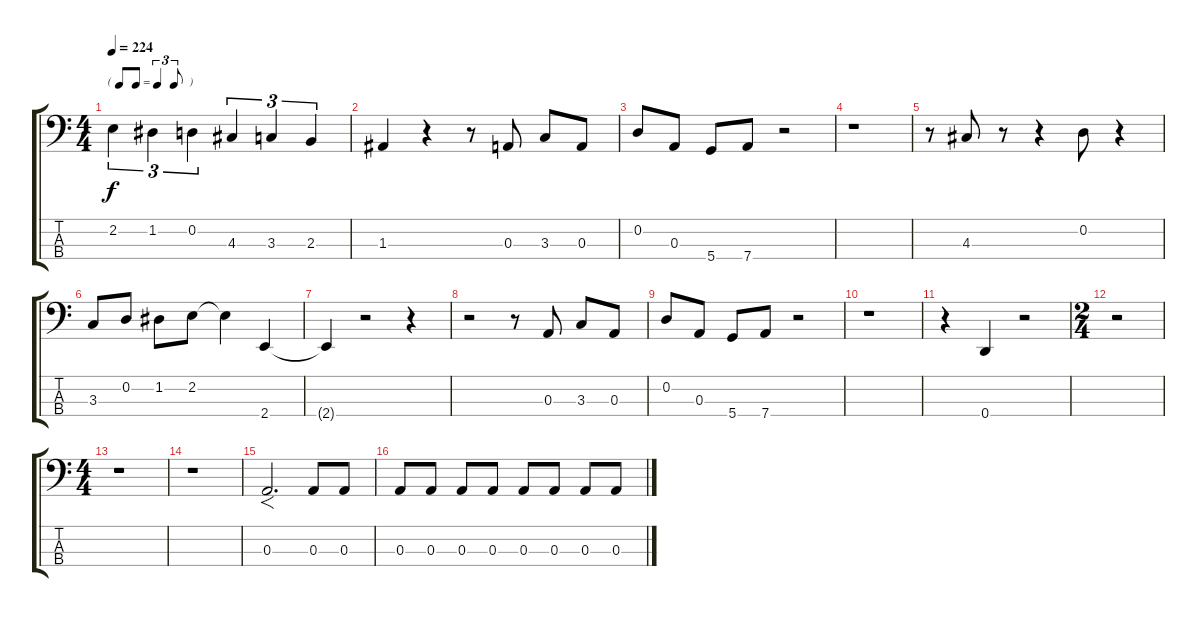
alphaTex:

\track "" {instrument electricbasspick}
\staff {score tabs}
\tuning (G2 D2 A1 D1) {hide}
\ts (4 4)
\tf triplet8th
\tempo 224
\clef f4
\ks c
2.2.4{tu (3 2) dy f} 1.2.4{tu (3 2)} 0.2.4{tu (3 2)} 4.3.4{tu (3 2)} 3.3.4{tu (3 2)} 2.3.4{tu (3 2)} |
1.3.4 r.4 r.8 0.3.8 3.3.8 0.3.8 |
0.2.8 0.3.8 5.4.8 7.4.8 r.2 |
r.1 |
r.8 4.3.8 r.8 r.4 0.2.8 r.4 |
3.3.8 0.2.8 1.2.8 2.2.8 2.2{t}.4 2.4.4 |
2.4{t}.4 r.2 r.4 |
r.2 r.8 0.3.8 3.3.8 0.3.8 |
0.2.8 0.3.8 5.4.8 7.4.8 r.2 |
r.1 |
r.4 0.4.4 r.2 |
\ts (2 4)
r.2 |
\ts (4 4)
r.1 |
r.1 |
0.3.2{f d} 0.3.8 0.3.8 |
0.3.8 0.3.8 0.3.8 0.3.8 0.3.8 0.3.8 0.3.8 0.3.8
